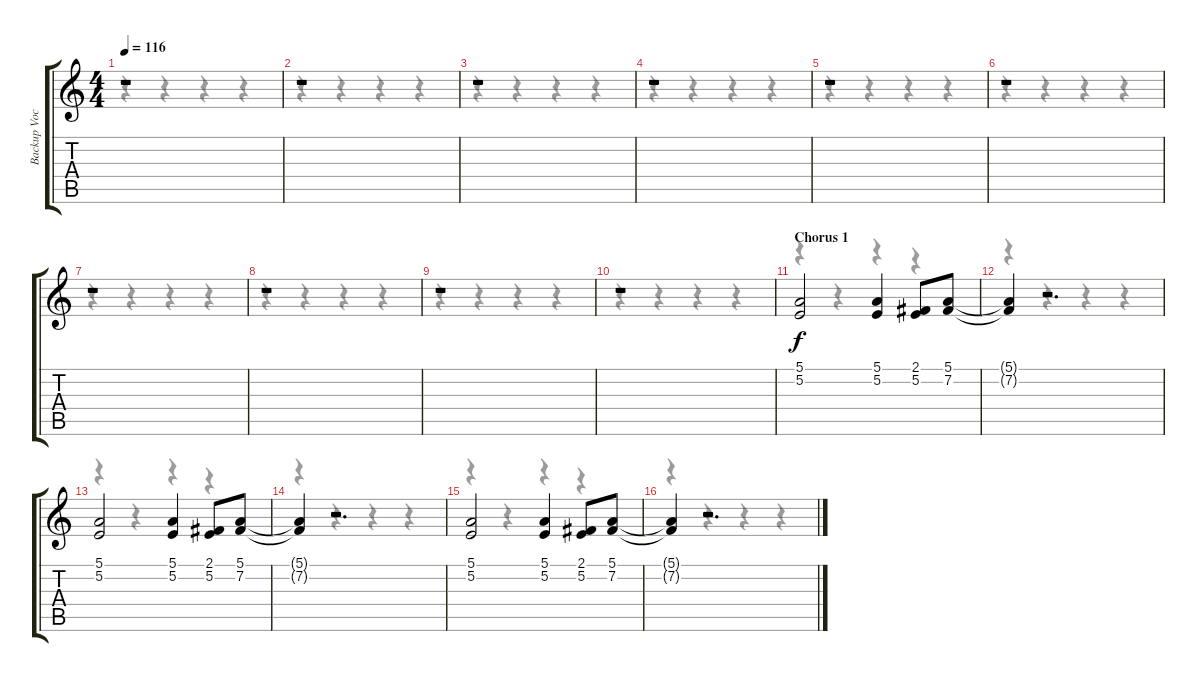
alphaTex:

\track ("Backup Vocals" "Backup Voc") {instrument tenorsax}
\staff {score tabs}
\tuning (E4 B3 G3 D3 A2 E2) {hide}
\voice
\ts (4 4)
\tempo 116
\clef g2
\ks c
r.1{dy f} |
r.1 |
r.1 |
r.1 |
r.1 |
r.1 |
r.1 |
r.1 |
r.1 |
r.1 |
\section ("" "Chorus 1")
(5.1 5.2).2 (5.1 5.2).4 (2.1 5.2).8 (5.1 7.2).8 |
(5.1{t} 7.2{t}).4 r.2{d} |
(5.1 5.2).2 (5.1 5.2).4 (2.1 5.2).8 (5.1 7.2).8 |
(5.1{t} 7.2{t}).4 r.2{d} |
(5.1 5.2).2 (5.1 5.2).4 (2.1 5.2).8 (5.1 7.2).8 |
(5.1{t} 7.2{t}).4 r.2{d}
\voice
\clef g2
\ottava regular
\simile none
\ks c
r.4{dy f} r.4 r.4 r.4 |
r.4 r.4 r.4 r.4 |
r.4 r.4 r.4 r.4 |
r.4 r.4 r.4 r.4 |
r.4 r.4 r.4 r.4 |
r.4 r.4 r.4 r.4 |
r.4 r.4 r.4 r.4 |
r.4 r.4 r.4 r.4 |
r.4 r.4 r.4 r.4 |
r.4 r.4 r.4 r.4 |
r.4 r.4 r.4 r.4 |
r.4 r.4 r.4 r.4 |
r.4 r.4 r.4 r.4 |
r.4 r.4 r.4 r.4 |
r.4 r.4 r.4 r.4 |
r.4 r.4 r.4 r.4
